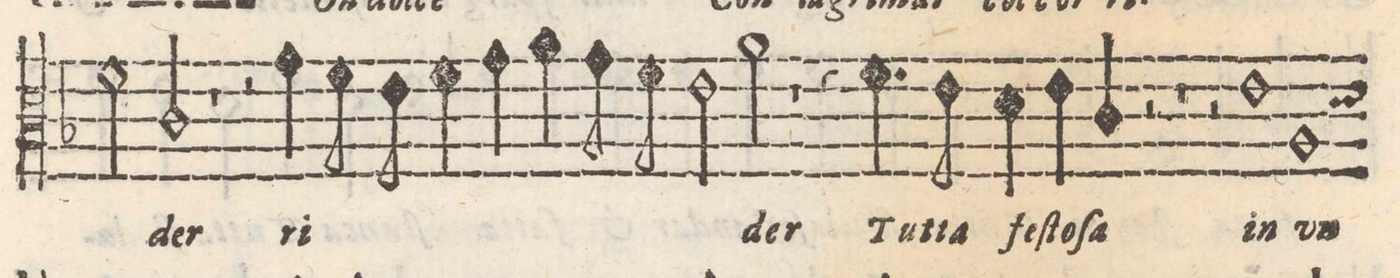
**kern	**text
*I"SESTO	*
*clefC3	*
*k[b-]	*
*met(C)	*
*M4/4	*
2f\	.
2c/	-der
=17-	=17-
1r	.
=18-	=18-
2r	.
4g\	ri-
8f\	.
8e\	.
=19-	=19-
4f\	.
4g\	.
4a\	.
8g\	.
8f\	.
=20-	=20-
2e\	.
2a\	-der
=21-	=21-
1r	.
=22-	=22-
4r	.
4.f\	Tut-
8e\	-ta
4d\	teſ-
=23-	=23-
4e\	-to-
4c/	-ſa
2r	.
=24-	=24-
1r	.
=25-	=25-
2r	.
1e\	in
=26-	=26-
1A/	vn
*custos:d	*
=27-	=27-
*-	*-
